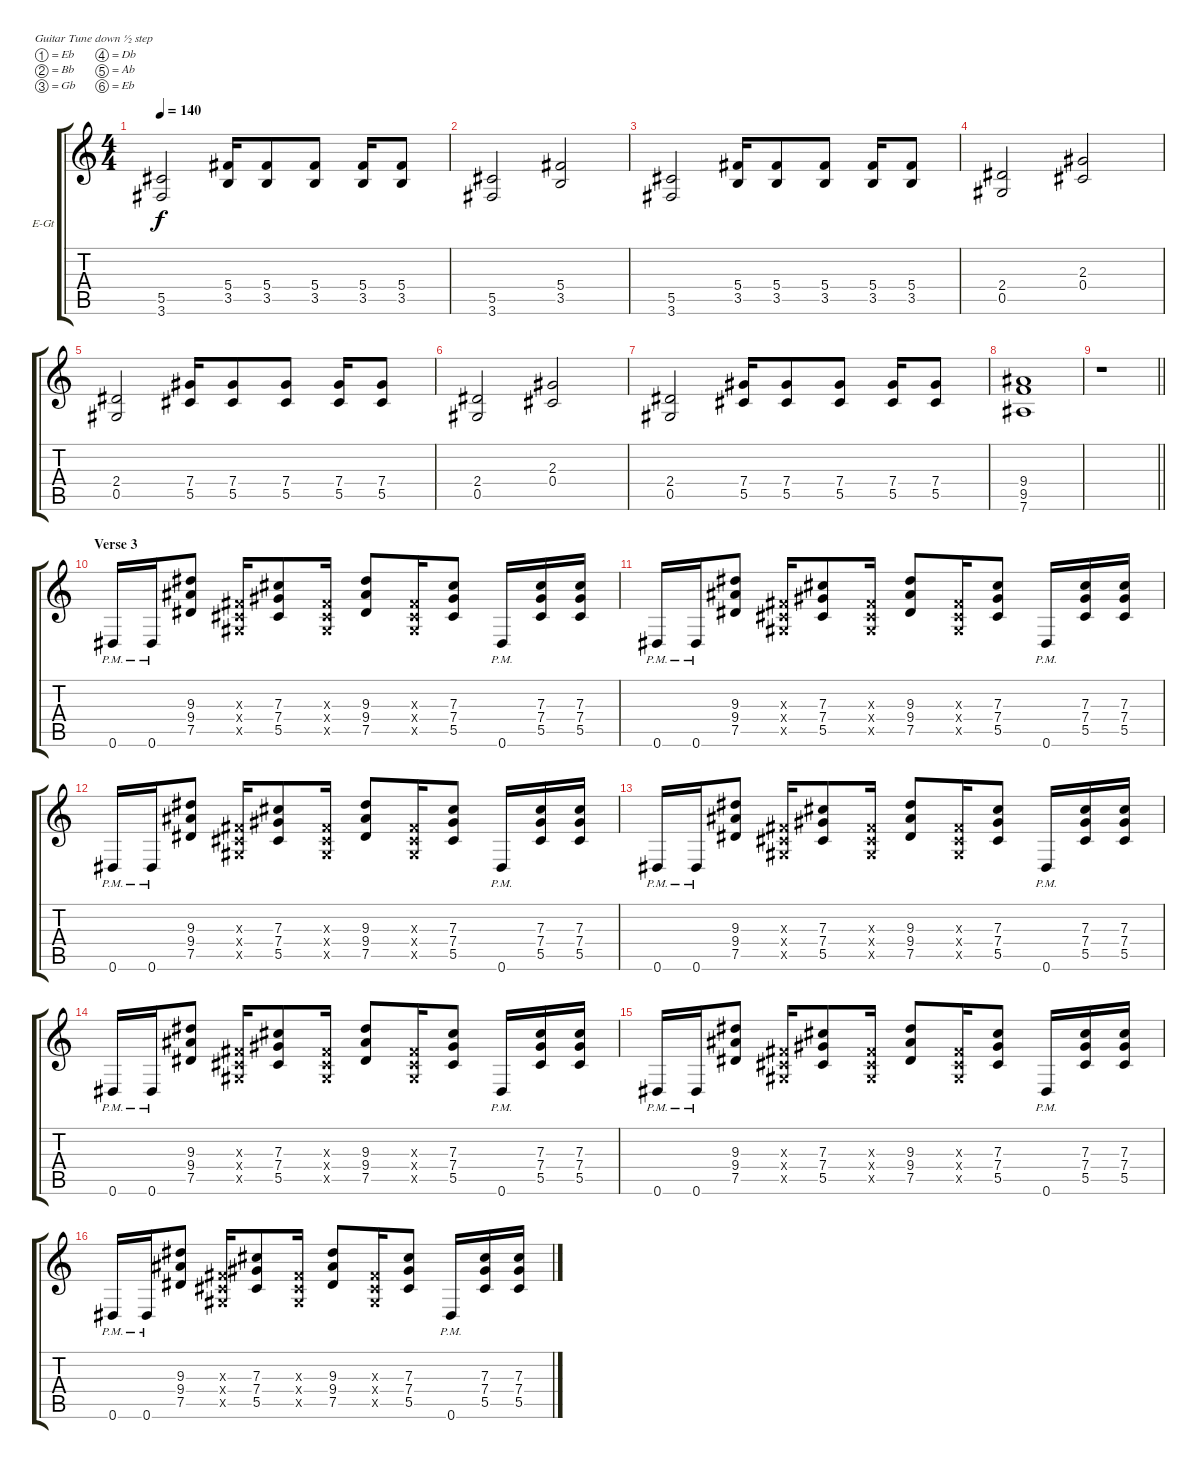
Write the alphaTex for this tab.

\bracketExtendMode groupsimilarinstruments
\firstSystemTrackNameOrientation horizontal
\otherSystemsTrackNameOrientation horizontal
\track ("Rhythm Guitar" "E-Gt") {instrument distortionguitar}
\staff {score tabs}
\tuning (Eb4 Bb3 Gb3 Db3 Ab2 Eb2)
\ts (4 4)
\tempo 140
\clef g2
\ks c
(5.5 3.6).2{dy f} (5.4 3.5).16 (5.4 3.5).8 (5.4 3.5).8 (5.4 3.5).16 (5.4 3.5).8 |
(5.5 3.6).2 (5.4 3.5).2 |
(5.5 3.6).2 (5.4 3.5).16 (5.4 3.5).8 (5.4 3.5).8 (5.4 3.5).16 (5.4 3.5).8 |
(2.4 0.5).2 (2.3 0.4).2 |
(2.4 0.5).2 (7.4 5.5).16 (7.4 5.5).8 (7.4 5.5).8 (7.4 5.5).16 (7.4 5.5).8 |
(2.4 0.5).2 (2.3 0.4).2 |
(2.4 0.5).2 (7.4 5.5).16 (7.4 5.5).8 (7.4 5.5).8 (7.4 5.5).16 (7.4 5.5).8 |
(9.4 9.5 7.6).1 |
\barLineRight lightlight
r.1 |
\section ("" "Verse 3")
0.6{pm}.16 0.6{pm}.16 (9.3 9.4 7.5).8 (0.3{x} 0.4{x} 0.5{x}).16 (7.3 7.4 5.5).8 (0.3{x} 0.4{x} 0.5{x}).16 (9.3 9.4 7.5).8 (0.3{x} 0.4{x} 0.5{x}).16 (7.3 7.4 5.5).8 0.6{pm}.16 (7.3 7.4 5.5).16 (7.3 7.4 5.5).16 |
0.6{pm}.16 0.6{pm}.16 (9.3 9.4 7.5).8 (0.3{x} 0.4{x} 0.5{x}).16 (7.3 7.4 5.5).8 (0.3{x} 0.4{x} 0.5{x}).16 (9.3 9.4 7.5).8 (0.3{x} 0.4{x} 0.5{x}).16 (7.3 7.4 5.5).8 0.6{pm}.16 (7.3 7.4 5.5).16 (7.3 7.4 5.5).16 |
0.6{pm}.16 0.6{pm}.16 (9.3 9.4 7.5).8 (0.3{x} 0.4{x} 0.5{x}).16 (7.3 7.4 5.5).8 (0.3{x} 0.4{x} 0.5{x}).16 (9.3 9.4 7.5).8 (0.3{x} 0.4{x} 0.5{x}).16 (7.3 7.4 5.5).8 0.6{pm}.16 (7.3 7.4 5.5).16 (7.3 7.4 5.5).16 |
0.6{pm}.16 0.6{pm}.16 (9.3 9.4 7.5).8 (0.3{x} 0.4{x} 0.5{x}).16 (7.3 7.4 5.5).8 (0.3{x} 0.4{x} 0.5{x}).16 (9.3 9.4 7.5).8 (0.3{x} 0.4{x} 0.5{x}).16 (7.3 7.4 5.5).8 0.6{pm}.16 (7.3 7.4 5.5).16 (7.3 7.4 5.5).16 |
0.6{pm}.16 0.6{pm}.16 (9.3 9.4 7.5).8 (0.3{x} 0.4{x} 0.5{x}).16 (7.3 7.4 5.5).8 (0.3{x} 0.4{x} 0.5{x}).16 (9.3 9.4 7.5).8 (0.3{x} 0.4{x} 0.5{x}).16 (7.3 7.4 5.5).8 0.6{pm}.16 (7.3 7.4 5.5).16 (7.3 7.4 5.5).16 |
0.6{pm}.16 0.6{pm}.16 (9.3 9.4 7.5).8 (0.3{x} 0.4{x} 0.5{x}).16 (7.3 7.4 5.5).8 (0.3{x} 0.4{x} 0.5{x}).16 (9.3 9.4 7.5).8 (0.3{x} 0.4{x} 0.5{x}).16 (7.3 7.4 5.5).8 0.6{pm}.16 (7.3 7.4 5.5).16 (7.3 7.4 5.5).16 |
0.6{pm}.16 0.6{pm}.16 (9.3 9.4 7.5).8 (0.3{x} 0.4{x} 0.5{x}).16 (7.3 7.4 5.5).8 (0.3{x} 0.4{x} 0.5{x}).16 (9.3 9.4 7.5).8 (0.3{x} 0.4{x} 0.5{x}).16 (7.3 7.4 5.5).8 0.6{pm}.16 (7.3 7.4 5.5).16 (7.3 7.4 5.5).16
